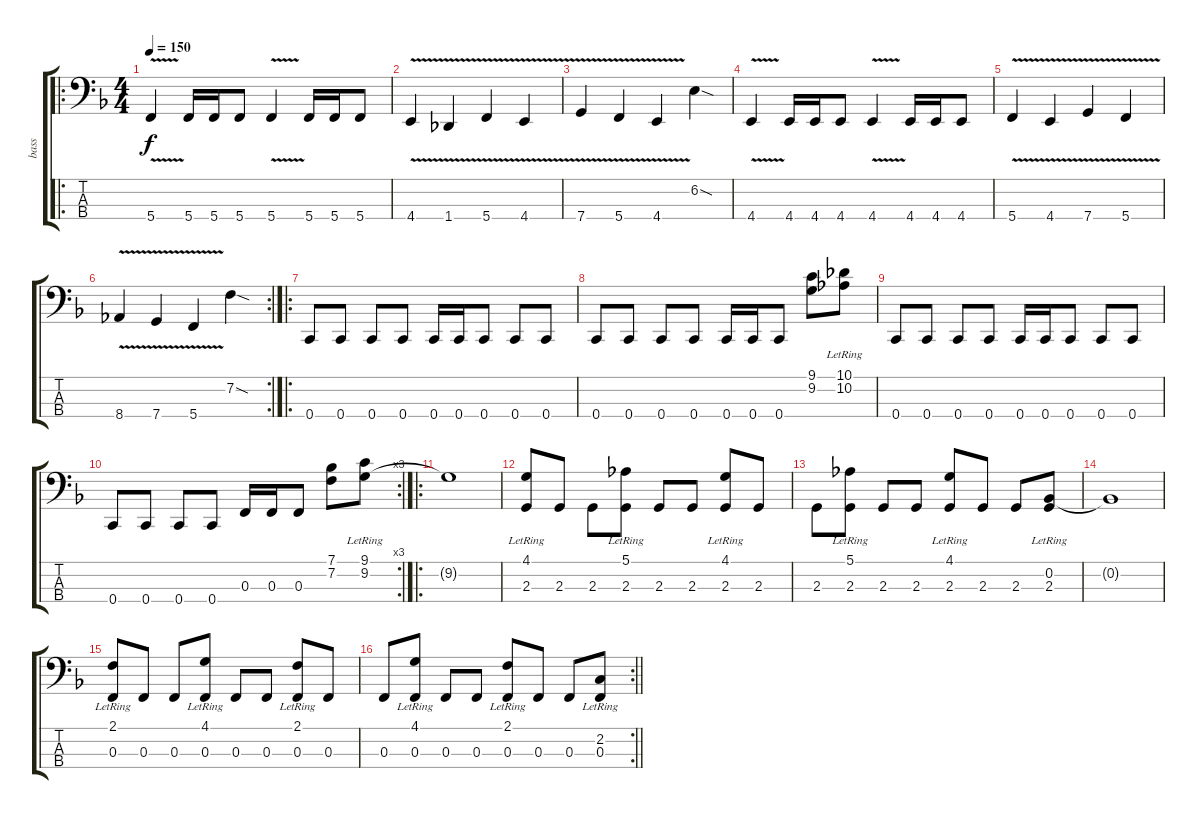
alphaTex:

\track ("bass" "bass") {instrument electricbassfinger}
\staff {score tabs}
\tuning (Eb2 Bb1 F1 C1) {hide}
\ro
\ts (4 4)
\tempo 150
\clef f4
\ks dminor
5.4{v}.4{dy f} 5.4.16 5.4.16 5.4.8 5.4{v}.4 5.4.16 5.4.16 5.4.8 |
4.4{v}.4 1.4{v}.4 5.4{v}.4 4.4{v}.4 |
7.4{v}.4 5.4{v}.4 4.4{v}.4 6.2{sod}.4 |
4.4{v}.4 4.4.16 4.4.16 4.4.8 4.4{v}.4 4.4.16 4.4.16 4.4.8 |
5.4{v}.4 4.4{v}.4 7.4{v}.4 5.4{v}.4 |
\rc 2
8.4{v}.4 7.4{v}.4 5.4{v}.4 7.2{sod}.4 |
\ro
0.4.8 0.4.8 0.4.8 0.4.8 0.4.16 0.4.16 0.4.8 0.4.8 0.4.8 |
0.4.8 0.4.8 0.4.8 0.4.8 0.4.16 0.4.16 0.4.8 (9.1 9.2).8 (10.1{lr} 10.2{lr}).8 |
0.4.8 0.4.8 0.4.8 0.4.8 0.4.16 0.4.16 0.4.8 0.4.8 0.4.8 |
\rc 3
0.4.8 0.4.8 0.4.8 0.4.8 0.3.16 0.3.16 0.3.8 (7.1 7.2).8 (9.1{lr} 9.2{lr}).8 |
\ro
9.2{t}.1 |
(4.1{lr} 2.3).8 2.3.8 2.3.8 (5.1{lr} 2.3).8 2.3.8 2.3.8 (4.1{lr} 2.3).8 2.3.8 |
2.3.8 (5.1{lr} 2.3).8 2.3.8 2.3.8 (4.1{lr} 2.3).8 2.3.8 2.3.8 (0.2{lr} 2.3).8 |
0.2{t}.1 |
(2.1{lr} 0.3).8 0.3.8 0.3.8 (4.1{lr} 0.3).8 0.3.8 0.3.8 (2.1{lr} 0.3).8 0.3.8 |
\rc 2
\barLineRight lightlight
0.3.8 (4.1{lr} 0.3).8 0.3.8 0.3.8 (2.1{lr} 0.3).8 0.3.8 0.3.8 (2.2{lr} 0.3).8
